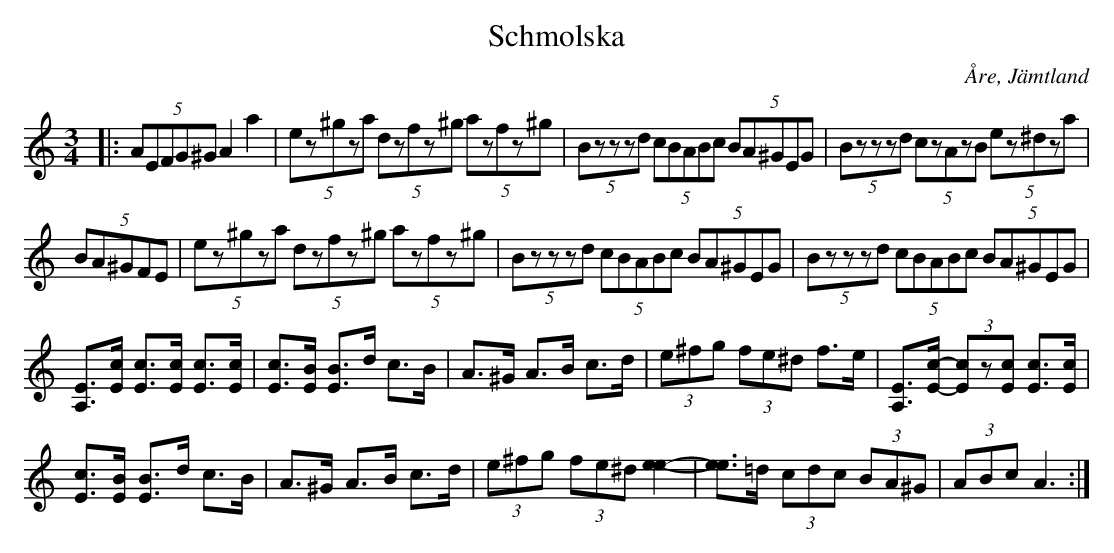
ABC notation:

X:1
T:Schmolska
O:Åre, Jämtland
M:3/4
L:1/8
K:Am
|: (5:2AEFG^G A2 a2 | (5:2ez^gza (5:2dzfz^g (5:2azfz^g | (5:2Bzzzd (5:2cBABc (5:2BA^GEG | (5:2Bzzzd (5:2czAzB (5:2ez^dza |
(5:2BA^GFE | (5:2ez^gza (5:2dzfz^g (5:2azfz^g | (5:2Bzzzd (5:2cBABc (5:2BA^GEG | (5:2Bzzzd (5:2cBABc (5:2BA^GEG  |
[EA,]>[cE] [cE]>[cE] [cE]>[cE] | [cE]>[BE] [BE]>d c>B | A>^G A>B c>d | (3e^fg (3fe^d f>e | [EA,]>[c-E-] (3[cE]z[cE] [cE]>[cE] |
[cE]>[BE] [BE]>d c>B | A>^G A>B c>d | (3e^fg (3fe^d [e2-e2-] | [ee]>=d (3cdc (3BA^G | (3ABc A3 :|]
